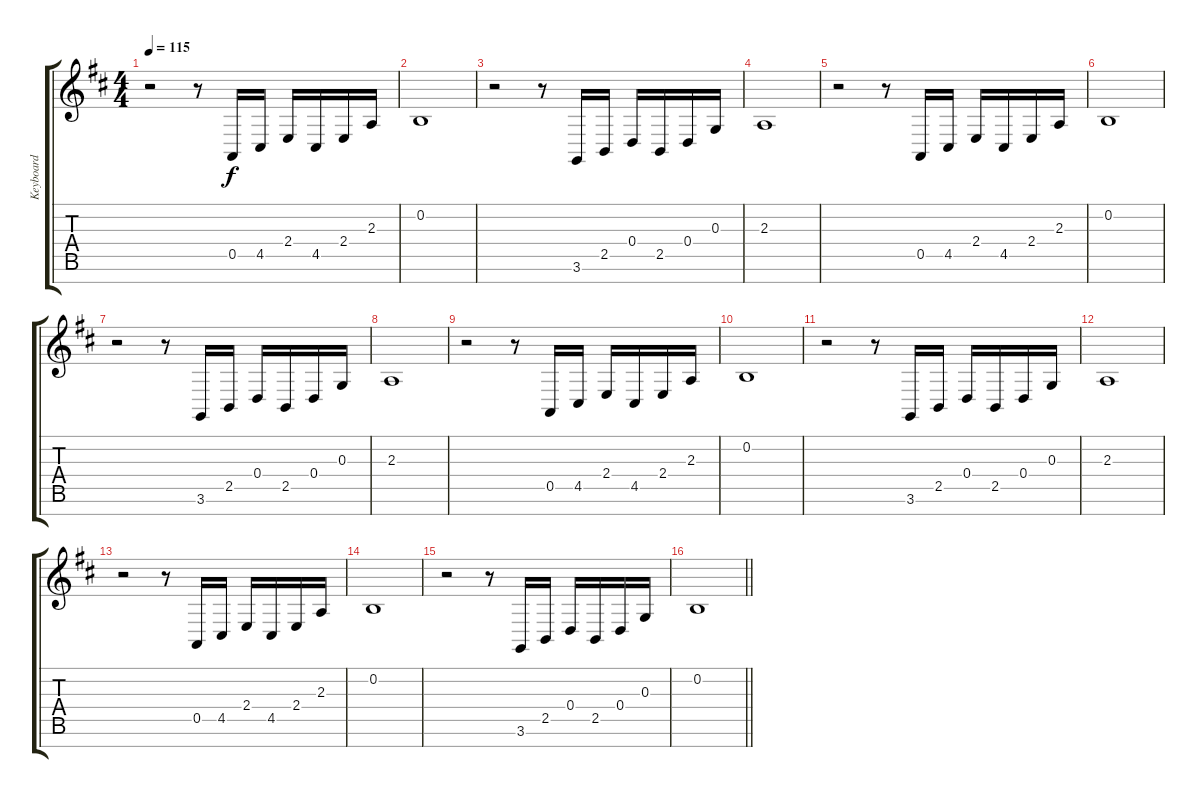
\track ("Keyboard" "Keyboard") {instrument stringensemble1}
\staff {score tabs}
\tuning (E4 B3 G3 D3 A2 E2 B1) {hide}
\ts (4 4)
\tempo 115
\clef g2
\ks d
r.2{dy f} r.8 0.5.16 4.5.16 2.4.16 4.5.16 2.4.16 2.3.16 |
0.2.1 |
r.2 r.8 3.6.16 2.5.16 0.4.16 2.5.16 0.4.16 0.3.16 |
2.3.1 |
r.2 r.8 0.5.16 4.5.16 2.4.16 4.5.16 2.4.16 2.3.16 |
0.2.1 |
r.2 r.8 3.6.16 2.5.16 0.4.16 2.5.16 0.4.16 0.3.16 |
2.3.1 |
r.2 r.8 0.5.16 4.5.16 2.4.16 4.5.16 2.4.16 2.3.16 |
0.2.1 |
r.2 r.8 3.6.16 2.5.16 0.4.16 2.5.16 0.4.16 0.3.16 |
2.3.1 |
r.2 r.8 0.5.16 4.5.16 2.4.16 4.5.16 2.4.16 2.3.16 |
0.2.1 |
r.2 r.8 3.6.16 2.5.16 0.4.16 2.5.16 0.4.16 0.3.16 |
\barLineRight lightlight
0.2.1
